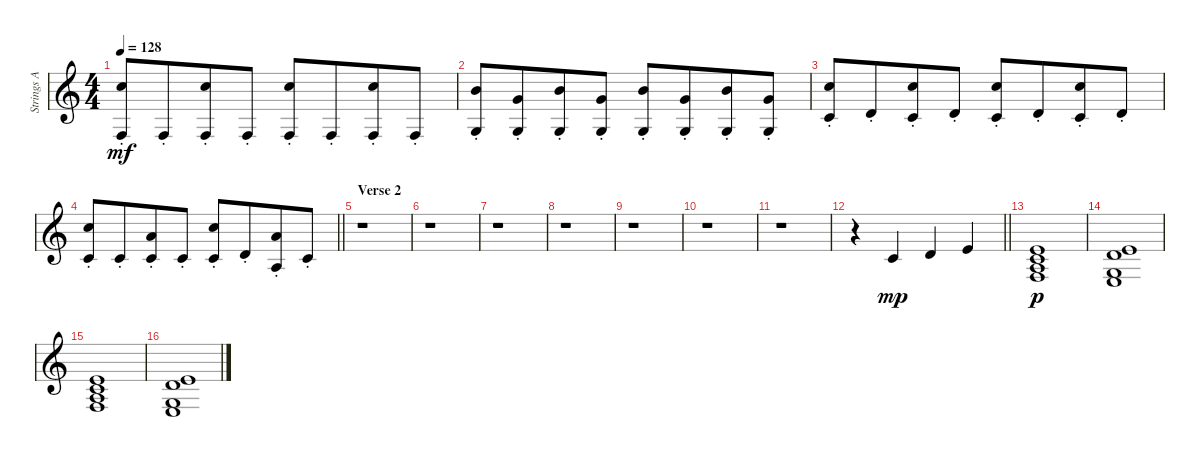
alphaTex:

\track ("Strings A" "Strings A") {instrument stringensemble1}
\staff {score}
\tuning (E4 B3 G3 D3 A2 E2) {hide}
\ts (4 4)
\tempo 128
\clef g2
\ks c
(13.2{st} 13.6{st}).8{dy mf} 13.6{st}.8{beam merge} (13.2{st} 13.6{st}).8 13.6{st}.8 (13.2{st} 13.6{st}).8 13.6{st}.8{beam merge} (13.2{st} 13.6{st}).8 13.6{st}.8 |
(12.2{st} 10.5{st}).8 (12.3{st} 10.5{st}).8{beam merge} (12.2{st} 10.5{st}).8 (12.3{st} 10.5{st}).8 (12.2{st} 10.5{st}).8 (12.3{st} 10.5{st}).8{beam merge} (12.2{st} 10.5{st}).8 (12.3{st} 10.5{st}).8 |
(13.2{st} 15.5{st}).8 12.4{st}.8{beam merge} (13.2{st} 15.5{st}).8 12.4{st}.8 (13.2{st} 15.5{st}).8 12.4{st}.8{beam merge} (13.2{st} 15.5{st}).8 12.4{st}.8 |
\barLineRight lightlight
(13.2{st} 15.5{st}).8 15.5{st}.8{beam merge} (10.2{st} 15.5{st}).8 15.5{st}.8 (13.2{st} 15.5{st}).8 12.4{st}.8{beam merge} (10.2{st} 12.5{st}).8 15.5{st}.8 |
\section ("" "Verse 2")
r.1 |
r.1 |
r.1 |
r.1 |
r.1 |
r.1 |
r.1 |
\barLineRight lightlight
r.4 10.4.4{dy mp} 12.4.4 9.3.4 |
\section ("" "")
(9.3 10.4 12.5 13.6).1{dy p} |
(9.3 12.4 10.5 12.6).1 |
(9.3 10.4 12.5 13.6).1 |
(9.3 12.4 10.5 12.6).1
